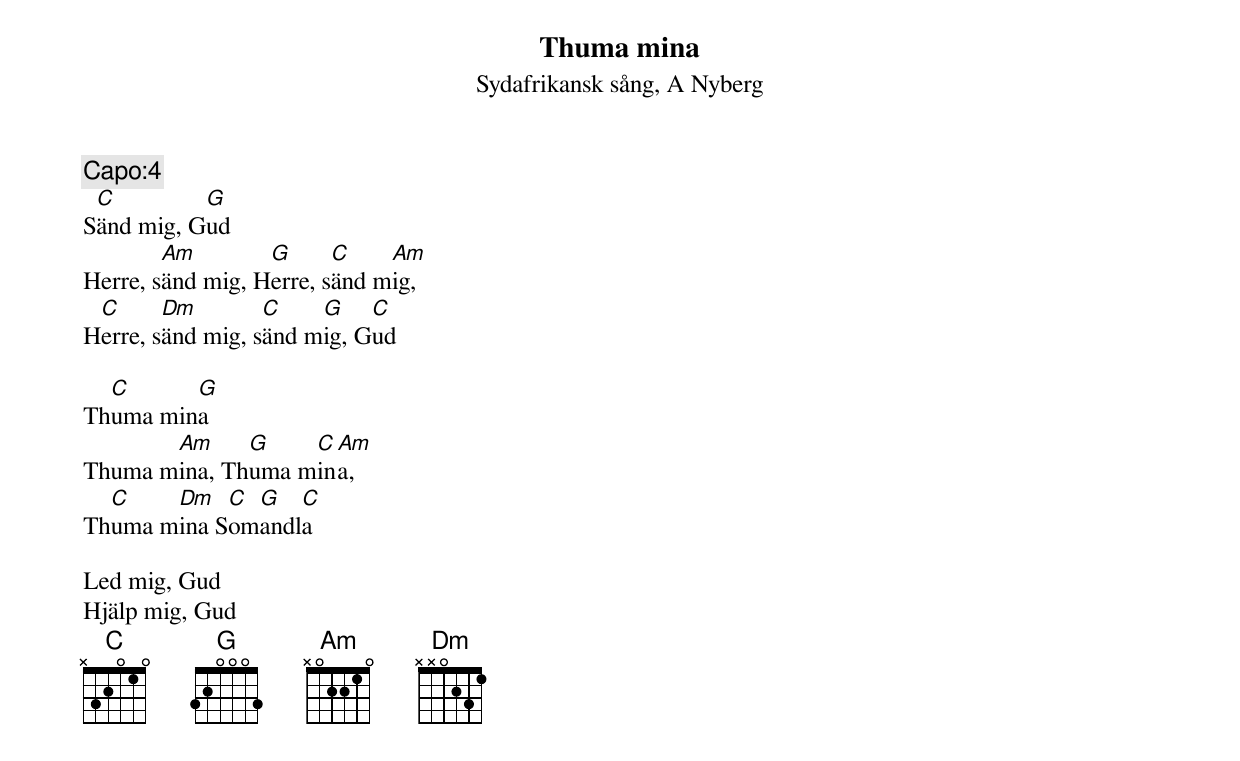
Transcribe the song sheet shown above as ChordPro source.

{t:Thuma mina}
{st:Sydafrikansk sång, A Nyberg}
{c:Capo:4}
S[C]änd mig, G[G]ud
Herre, s[Am]änd mig, H[G]erre, s[C]änd m[Am]ig,
H[C]erre, s[Dm]änd mig, s[C]änd m[G]ig, G[C]ud

Th[C]uma min[G]a
Thuma m[Am]ina, Th[G]uma m[C]in[Am]a,
Th[C]uma m[Dm]ina S[C]om[G]andl[C]a

Led mig, Gud
Hjälp mig, Gud
